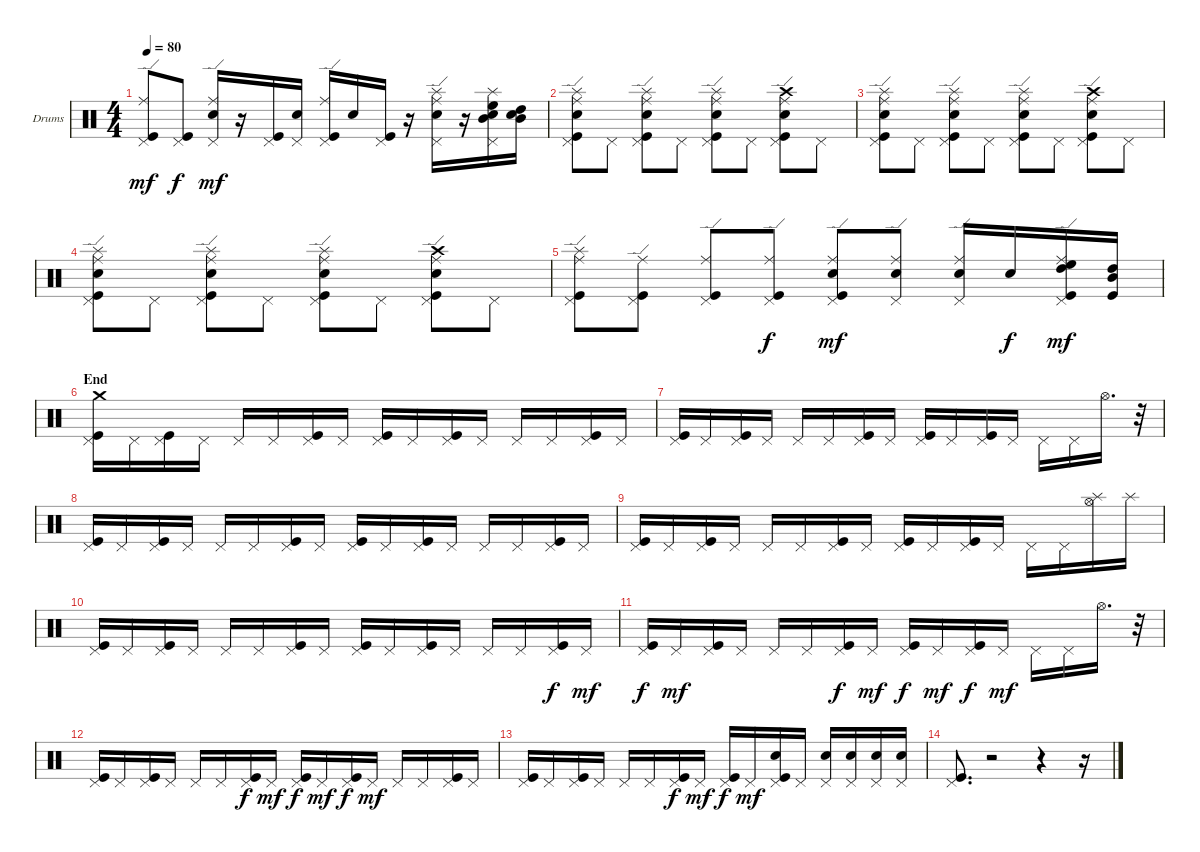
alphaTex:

\bracketExtendMode groupsimilarinstruments
\firstSystemTrackNameOrientation horizontal
\otherSystemsTrackNameOrientation horizontal
\track ("Drumkit" "Drums") {instrument percussion}
\staff {score}
\articulation defaults
\ts (4 4)
\tempo 80
\clef neutral
\ks c
("Pedal Hi-Hat (hit)" "Ride (edge)" "Kick (hit)").8{dy mf} ("Pedal Hi-Hat (hit)" "Kick (hit)").8{dy f} ("Pedal Hi-Hat (hit)" "Ride (edge)" "Snare (hit) 2").16{dy mf} r.16 ("Pedal Hi-Hat (hit)" "Kick (hit)").16 ("Pedal Hi-Hat (hit)" "Snare (hit) 2").16 ("Pedal Hi-Hat (hit)" "Ride (edge)" "Kick (hit)").16 "Snare (hit) 2".16 ("Pedal Hi-Hat (hit)" "Kick (hit)").16 r.16 ("Pedal Hi-Hat (hit)" "Ride (edge)" "Snare (hit) 2" "Splash (hit)").16 r.16 ("Pedal Hi-Hat (hit)" "High Floor Tom (hit)" "Snare (hit) 2" "Mid Tom (hit)" "Splash (hit)").16 ("High Tom (hit)" "Snare (hit) 2" "Mid Tom (hit)").16 |
("Pedal Hi-Hat (hit)" "Ride (edge)" "Snare (hit) 2" "Splash (hit)" "Kick (hit)").8 "Pedal Hi-Hat (hit)".8 ("Pedal Hi-Hat (hit)" "Ride (edge)" "Snare (hit) 2" "Splash (hit)" "Kick (hit)").8 "Pedal Hi-Hat (hit)".8 ("Pedal Hi-Hat (hit)" "Ride (edge)" "Snare (hit) 2" "Splash (hit)" "Kick (hit)").8 "Pedal Hi-Hat (hit)".8 ("Pedal Hi-Hat (hit)" "Ride (edge)" "Snare (hit) 2" "Crash high (hit)" "Kick (hit)").8 "Pedal Hi-Hat (hit)".8 |
("Pedal Hi-Hat (hit)" "Ride (edge)" "Snare (hit) 2" "Splash (hit)" "Kick (hit)").8 "Pedal Hi-Hat (hit)".8 ("Pedal Hi-Hat (hit)" "Ride (edge)" "Snare (hit) 2" "Splash (hit)" "Kick (hit)").8 "Pedal Hi-Hat (hit)".8 ("Pedal Hi-Hat (hit)" "Ride (edge)" "Snare (hit) 2" "Splash (hit)" "Kick (hit)").8 "Pedal Hi-Hat (hit)".8 ("Pedal Hi-Hat (hit)" "Ride (edge)" "Snare (hit) 2" "Crash high (hit)" "Kick (hit)").8 "Pedal Hi-Hat (hit)".8 |
("Pedal Hi-Hat (hit)" "Ride (edge)" "Snare (hit) 2" "Splash (hit)" "Kick (hit)").8 "Pedal Hi-Hat (hit)".8 ("Pedal Hi-Hat (hit)" "Ride (edge)" "Snare (hit) 2" "Splash (hit)" "Kick (hit)").8 "Pedal Hi-Hat (hit)".8 ("Pedal Hi-Hat (hit)" "Ride (edge)" "Snare (hit) 2" "Splash (hit)" "Kick (hit)").8 "Pedal Hi-Hat (hit)".8 ("Pedal Hi-Hat (hit)" "Ride (edge)" "Snare (hit) 2" "Crash high (hit)" "Kick (hit)").8 "Pedal Hi-Hat (hit)".8 |
("Pedal Hi-Hat (hit)" "Ride (edge)" "Splash (hit)" "Kick (hit)").8 ("Pedal Hi-Hat (hit)" "Ride (edge)" "Kick (hit)").8 ("Pedal Hi-Hat (hit)" "Ride (edge)" "Kick (hit)").8 ("Pedal Hi-Hat (hit)" "Ride (edge)" "Kick (hit)").8{dy f} ("Pedal Hi-Hat (hit)" "Ride (edge)" "Snare (hit) 2" "Kick (hit)").8{dy mf} ("Pedal Hi-Hat (hit)" "Ride (edge)" "Snare (hit) 2").8 ("Pedal Hi-Hat (hit)" "Ride (edge)" "Snare (hit) 2").16 "Snare (hit) 2".16{dy f} ("Pedal Hi-Hat (hit)" "Ride (edge)" "High Floor Tom (hit)" "High Tom (hit)" "Kick (hit)").16{dy mf} ("High Tom (hit)" "Mid Tom (hit)" "Kick (hit)").16 |
\section ("" "End")
("Pedal Hi-Hat (hit)" "Crash medium (hit)" "Kick (hit)").16 "Pedal Hi-Hat (hit)".16 ("Pedal Hi-Hat (hit)" "Kick (hit)").16 "Pedal Hi-Hat (hit)".16 "Pedal Hi-Hat (hit)".16 "Pedal Hi-Hat (hit)".16 ("Pedal Hi-Hat (hit)" "Kick (hit)").16 "Pedal Hi-Hat (hit)".16 ("Pedal Hi-Hat (hit)" "Kick (hit)").16 "Pedal Hi-Hat (hit)".16 ("Pedal Hi-Hat (hit)" "Kick (hit)").16 "Pedal Hi-Hat (hit)".16 "Pedal Hi-Hat (hit)".16 "Pedal Hi-Hat (hit)".16 ("Pedal Hi-Hat (hit)" "Kick (hit)").16 "Pedal Hi-Hat (hit)".16 |
("Pedal Hi-Hat (hit)" "Kick (hit)").16 "Pedal Hi-Hat (hit)".16 ("Pedal Hi-Hat (hit)" "Kick (hit)").16 "Pedal Hi-Hat (hit)".16 "Pedal Hi-Hat (hit)".16 "Pedal Hi-Hat (hit)".16 ("Pedal Hi-Hat (hit)" "Kick (hit)").16 "Pedal Hi-Hat (hit)".16 ("Pedal Hi-Hat (hit)" "Kick (hit)").16 "Pedal Hi-Hat (hit)".16 ("Pedal Hi-Hat (hit)" "Kick (hit)").16 "Pedal Hi-Hat (hit)".16 "Pedal Hi-Hat (hit)".16 "Pedal Hi-Hat (hit)".16 "Hi-Hat (open)".16{d} r.32 |
("Pedal Hi-Hat (hit)" "Kick (hit)").16 "Pedal Hi-Hat (hit)".16 ("Pedal Hi-Hat (hit)" "Kick (hit)").16 "Pedal Hi-Hat (hit)".16 "Pedal Hi-Hat (hit)".16 "Pedal Hi-Hat (hit)".16 ("Pedal Hi-Hat (hit)" "Kick (hit)").16 "Pedal Hi-Hat (hit)".16 ("Pedal Hi-Hat (hit)" "Kick (hit)").16 "Pedal Hi-Hat (hit)".16 ("Pedal Hi-Hat (hit)" "Kick (hit)").16 "Pedal Hi-Hat (hit)".16 "Pedal Hi-Hat (hit)".16 "Pedal Hi-Hat (hit)".16 ("Pedal Hi-Hat (hit)" "Kick (hit)").16 "Pedal Hi-Hat (hit)".16 |
("Pedal Hi-Hat (hit)" "Kick (hit)").16 "Pedal Hi-Hat (hit)".16 ("Pedal Hi-Hat (hit)" "Kick (hit)").16 "Pedal Hi-Hat (hit)".16 "Pedal Hi-Hat (hit)".16 "Pedal Hi-Hat (hit)".16 ("Pedal Hi-Hat (hit)" "Kick (hit)").16 "Pedal Hi-Hat (hit)".16 ("Pedal Hi-Hat (hit)" "Kick (hit)").16 "Pedal Hi-Hat (hit)".16 ("Pedal Hi-Hat (hit)" "Kick (hit)").16 "Pedal Hi-Hat (hit)".16 "Pedal Hi-Hat (hit)".16 "Pedal Hi-Hat (hit)".16 ("Hi-Hat (open)" "Splash (hit)").16 "Splash (hit)".16 |
("Pedal Hi-Hat (hit)" "Kick (hit)").16 "Pedal Hi-Hat (hit)".16 ("Pedal Hi-Hat (hit)" "Kick (hit)").16 "Pedal Hi-Hat (hit)".16 "Pedal Hi-Hat (hit)".16 "Pedal Hi-Hat (hit)".16 ("Pedal Hi-Hat (hit)" "Kick (hit)").16 "Pedal Hi-Hat (hit)".16 ("Pedal Hi-Hat (hit)" "Kick (hit)").16 "Pedal Hi-Hat (hit)".16 ("Pedal Hi-Hat (hit)" "Kick (hit)").16 "Pedal Hi-Hat (hit)".16 "Pedal Hi-Hat (hit)".16 "Pedal Hi-Hat (hit)".16 ("Pedal Hi-Hat (hit)" "Kick (hit)").16{dy f} "Pedal Hi-Hat (hit)".16{dy mf} |
("Pedal Hi-Hat (hit)" "Kick (hit)").16{dy f} "Pedal Hi-Hat (hit)".16{dy mf} ("Pedal Hi-Hat (hit)" "Kick (hit)").16 "Pedal Hi-Hat (hit)".16 "Pedal Hi-Hat (hit)".16 "Pedal Hi-Hat (hit)".16 ("Pedal Hi-Hat (hit)" "Kick (hit)").16{dy f} "Pedal Hi-Hat (hit)".16{dy mf} ("Pedal Hi-Hat (hit)" "Kick (hit)").16{dy f} "Pedal Hi-Hat (hit)".16{dy mf} ("Pedal Hi-Hat (hit)" "Kick (hit)").16{dy f} "Pedal Hi-Hat (hit)".16{dy mf} "Pedal Hi-Hat (hit)".16 "Pedal Hi-Hat (hit)".16 "Hi-Hat (open)".16{d} r.32 |
("Pedal Hi-Hat (hit)" "Kick (hit)").16 "Pedal Hi-Hat (hit)".16 ("Pedal Hi-Hat (hit)" "Kick (hit)").16 "Pedal Hi-Hat (hit)".16 "Pedal Hi-Hat (hit)".16 "Pedal Hi-Hat (hit)".16 ("Pedal Hi-Hat (hit)" "Kick (hit)").16{dy f} "Pedal Hi-Hat (hit)".16{dy mf} ("Pedal Hi-Hat (hit)" "Kick (hit)").16{dy f} "Pedal Hi-Hat (hit)".16{dy mf} ("Pedal Hi-Hat (hit)" "Kick (hit)").16{dy f} "Pedal Hi-Hat (hit)".16{dy mf} "Pedal Hi-Hat (hit)".16 "Pedal Hi-Hat (hit)".16 ("Pedal Hi-Hat (hit)" "Kick (hit)").16 "Pedal Hi-Hat (hit)".16 |
("Pedal Hi-Hat (hit)" "Kick (hit)").16 "Pedal Hi-Hat (hit)".16 ("Pedal Hi-Hat (hit)" "Kick (hit)").16 "Pedal Hi-Hat (hit)".16 "Pedal Hi-Hat (hit)".16 "Pedal Hi-Hat (hit)".16 ("Pedal Hi-Hat (hit)" "Kick (hit)").16{dy f} "Pedal Hi-Hat (hit)".16{dy mf} ("Pedal Hi-Hat (hit)" "Kick (hit)").16{dy f} "Pedal Hi-Hat (hit)".16{dy mf} ("Pedal Hi-Hat (hit)" "Snare (hit) 2" "Kick (hit)").16 "Pedal Hi-Hat (hit)".16 ("Pedal Hi-Hat (hit)" "Snare (hit) 2").16 ("Pedal Hi-Hat (hit)" "Snare (hit) 2").16 ("Pedal Hi-Hat (hit)" "Snare (hit) 2").16 ("Pedal Hi-Hat (hit)" "Snare (hit) 2").16 |
("Pedal Hi-Hat (hit)" "Kick (hit)").8{d} r.2 r.4 r.16
